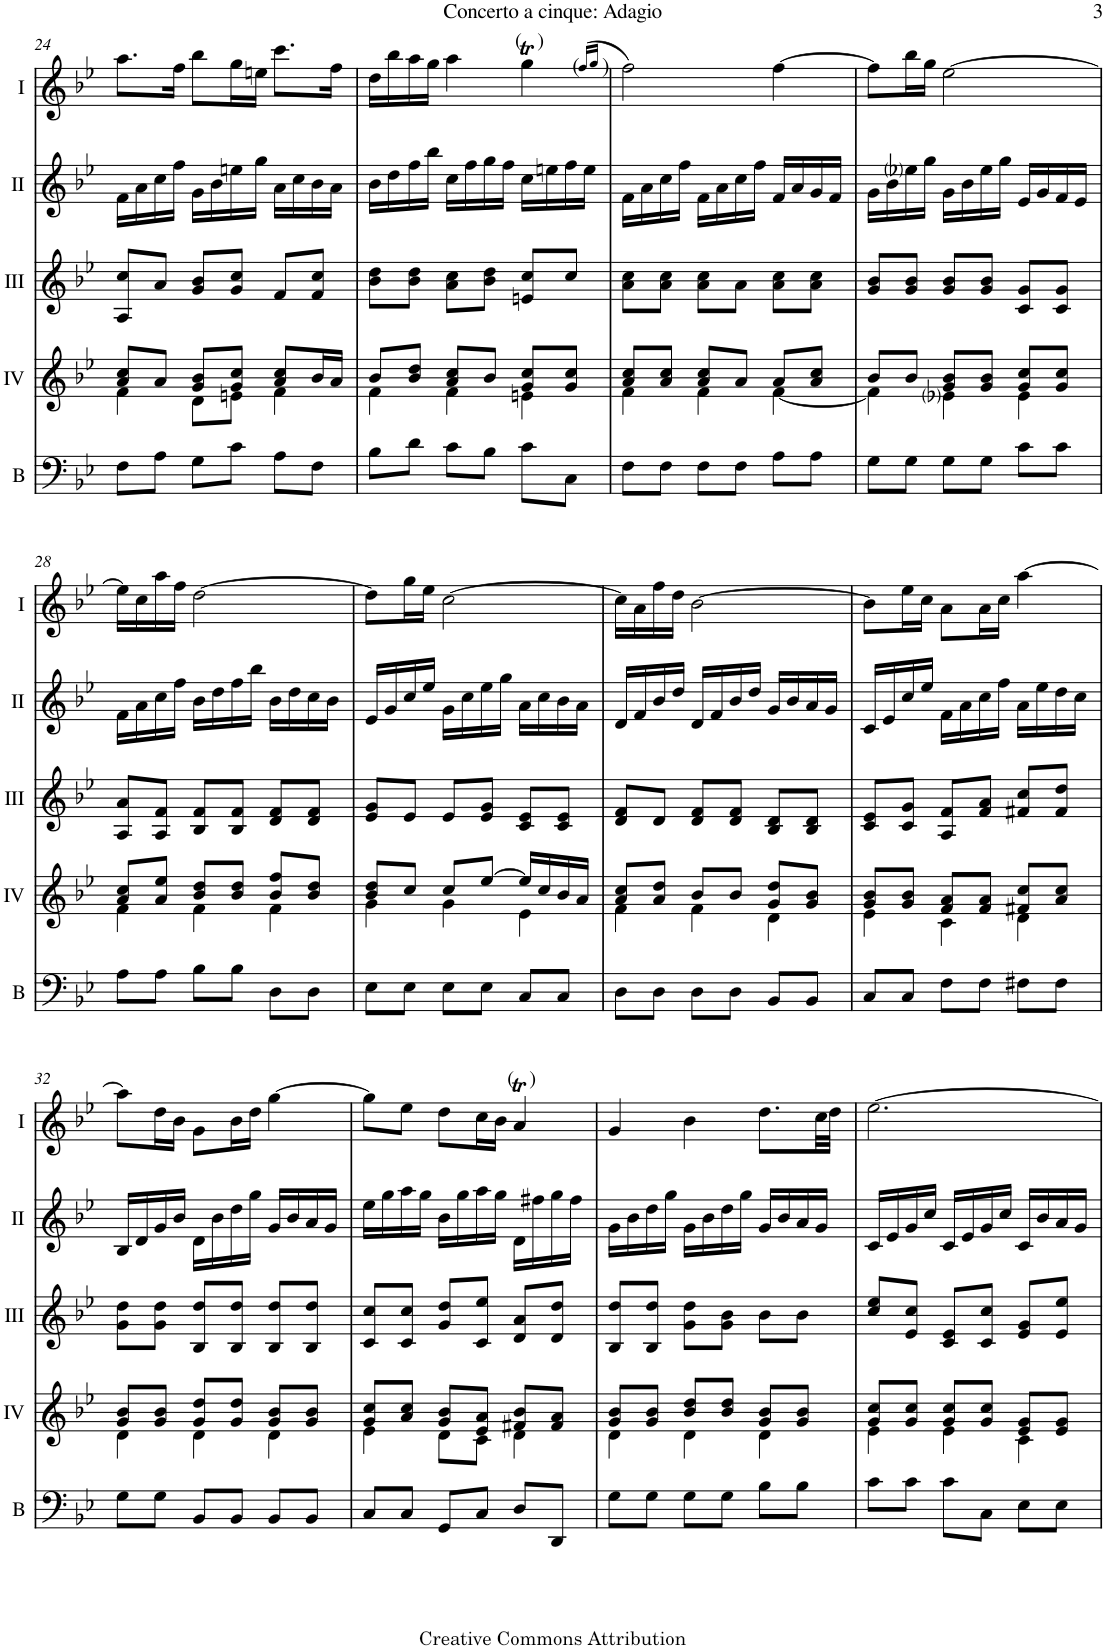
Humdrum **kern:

**kern	**kern	**kern	**kern	**kern
*part5	*part4	*part3	*part2	*part1
*staff5	*staff4	*staff3	*staff2	*staff1
*I"Bass	*I"Acc. 4	*I"Acc. 3	*I"Acc. 2	*I"Acc. 1
*I'B	*	*	*	*
!!LO:PB:g=z
*clefF4	*clefG2	*clefG2	*clefG2	*clefG2
*Trd7c12	*	*	*	*
*k[b-e-]	*k[b-e-]	*k[b-e-]	*k[b-e-]	*k[b-e-]
*M3/4	*M3/4	*M3/4	*M3/4	*M3/4
=24	=24	=24	=24	=24
*	*^	*	*	*
8F\L	8a/ 8cc/L	4f\	8A/ 8cc/L	16f\LL	8.aa\L
.	.	.	.	16a\	.
8A\J	8a/J	.	8a/J	16cc\	.
.	.	.	.	16ff\JJ	16ff\Jk
8G\L	8g/ 8b-/L	8d\L	8g/ 8b-/L	16g\LL	8bb-\L
.	.	.	.	16b-\	.
8c\J	8g/ 8cc/J	8en\J	8g/ 8cc/J	16een\	16gg\L
.	.	.	.	16gg\JJ	16een\JJ
8A\L	8a/ 8cc/L	4f\	8f/L	16a\LL	8.ccc\L
.	.	.	.	16cc\	.
8F\J	16b-/L	.	8f/ 8cc/J	16b-\	.
.	16a/JJ	.	.	16a\JJ	16ff\Jk
=25	=25	=25	=25	=25	=25
8B-\L	8b-/L	4f\	8b-\ 8dd\L	16b-\LL	16dd\LL
.	.	.	.	16dd\	16bb-\
8d\J	8b-/ 8dd/J	.	8b-\ 8dd\J	16ff\	16aa\
.	.	.	.	16bb-\JJ	16gg\JJ
8c\L	8a/ 8cc/L	4f\	8a\ 8cc\L	16cc\LL	4aa\
.	.	.	.	16ff\	.
8B-\J	8b-/J	.	8b-\ 8dd\J	16gg\	.
.	.	.	.	16ff\JJ	.
!	!	!	!	!	!LO:TX:a:t=(   )
!	!	!	!	!	!LO:TX:a:t=(    )
8c\L	8g/ 8cc/L	4en\	8en/ 8cc/L	16cc\LL	4ggT\
.	.	.	.	16een\	.
8C\J	8g/ 8cc/J	.	8cc/J	16ff\	.
.	.	.	.	16ee\JJ	.
.	.	.	.	.	(16qff/LL
.	.	.	.	.	16qgg/JJ
=26	=26	=26	=26	=26	=26
8F\L	8a/ 8cc/L	4f\	8a\ 8cc\L	16f\LL	2ff\)
.	.	.	.	16a\	.
8F\J	8a/ 8cc/J	.	8a\ 8cc\J	16cc\	.
.	.	.	.	16ff\JJ	.
8F\L	8a/ 8cc/L	4f\	8a\ 8cc\L	16f\LL	.
.	.	.	.	16a\	.
8F\J	8a/J	.	8a\J	16cc\	.
.	.	.	.	16ff\JJ	.
8A\L	8a/L	[4f\	8a\ 8cc\L	16f/LL	[4ff\
.	.	.	.	16a/	.
8A\J	8a/ 8cc/J	.	8a\ 8cc\J	16g/	.
.	.	.	.	16f/JJ	.
=27	=27	=27	=27	=27	=27
8G\L	8b-/L	4f\]	8g/ 8b-/L	16g\LL	8ff\L]
.	.	.	.	16b-\	.
8G\J	8b-/J	.	8g/ 8b-/J	16ee-i\	16bb-\L
.	.	.	.	16gg\JJ	16gg\JJ
8G\L	8g/ 8b-/L	4e-i\	8g/ 8b-/L	16g\LL	[2ee-\
.	.	.	.	16b-\	.
8G\J	8g/ 8b-/J	.	8g/ 8b-/J	16ee-\	.
.	.	.	.	16gg\JJ	.
8c\L	8g/ 8cc/L	4e-\	8c/ 8g/L	16e-/LL	.
.	.	.	.	16g/	.
8c\J	8g/ 8cc/J	.	8c/ 8g/J	16f/	.
.	.	.	.	16e-/JJ	.
!!LO:LB:g=z
=28	=28	=28	=28	=28	=28
8A\L	8a/ 8cc/L	4f\	8A/ 8a/L	16f\LL	16ee-\LL]
.	.	.	.	16a\	16cc\
8A\J	8a/ 8ee-/J	.	8A/ 8f/J	16cc\	16aa\
.	.	.	.	16ff\JJ	16ff\JJ
8B-\L	8b-/ 8dd/L	4f\	8B-/ 8f/L	16b-\LL	[2dd\
.	.	.	.	16dd\	.
8B-\J	8b-/ 8dd/J	.	8B-/ 8f/J	16ff\	.
.	.	.	.	16bb-\JJ	.
8D\L	8b-/ 8ff/L	4f\	8d/ 8f/L	16b-\LL	.
.	.	.	.	16dd\	.
8D\J	8b-/ 8dd/J	.	8d/ 8f/J	16cc\	.
.	.	.	.	16b-\JJ	.
=29	=29	=29	=29	=29	=29
8E-\L	8b-/ 8dd/L	4g\	8e-/ 8g/L	16e-/LL	8dd\L]
.	.	.	.	16g/	.
8E-\J	8cc/J	.	8e-/J	16cc/	16gg\L
.	.	.	.	16ee-/JJ	16ee-\JJ
8E-\L	8cc/L	4g\	8e-/L	16g\LL	[2cc\
.	.	.	.	16cc\	.
8E-\J	[8ee-/J	.	8e-/ 8g/J	16ee-\	.
.	.	.	.	16gg\JJ	.
8C/L	16ee-/LL]	4e-\	8c/ 8e-/L	16a\LL	.
.	16cc/	.	.	16cc\	.
8C/J	16b-/	.	8c/ 8e-/J	16b-\	.
.	16a/JJ	.	.	16a\JJ	.
=30	=30	=30	=30	=30	=30
8D\L	8a/ 8cc/L	4f\	8d/ 8f/L	16d/LL	16cc\LL]
.	.	.	.	16f/	16a\
8D\J	8a/ 8dd/J	.	8d/J	16b-/	16ff\
.	.	.	.	16dd/JJ	16dd\JJ
8D\L	8b-/L	4f\	8d/ 8f/L	16d/LL	[2b-\
.	.	.	.	16f/	.
8D\J	8b-/J	.	8d/ 8f/J	16b-/	.
.	.	.	.	16dd/JJ	.
8BB-/L	8g/ 8dd/L	4d\	8B-/ 8d/L	16g/LL	.
.	.	.	.	16b-/	.
8BB-/J	8g/ 8b-/J	.	8B-/ 8d/J	16a/	.
.	.	.	.	16g/JJ	.
=31	=31	=31	=31	=31	=31
8C/L	8g/ 8b-/L	4e-\	8c/ 8e-/L	16c/LL	8b-\L]
.	.	.	.	16e-/	.
8C/J	8g/ 8b-/J	.	8c/ 8g/J	16cc/	16ee-\L
.	.	.	.	16ee-/JJ	16cc\JJ
8F\L	8f/ 8a/L	4c\	8A/ 8f/L	16f\LL	8a\L
.	.	.	.	16a\	.
8F\J	8f/ 8a/J	.	8f/ 8a/J	16cc\	16a\L
.	.	.	.	16ff\JJ	16cc\JJ
8F#X\L	8f#X/ 8cc/L	4d\	8f#X/ 8cc/L	16a\LL	[4aa\
.	.	.	.	16ee-\	.
8F#\J	8a/ 8cc/J	.	8f#/ 8dd/J	16dd\	.
.	.	.	.	16cc\JJ	.
!!LO:LB:g=z
=32	=32	=32	=32	=32	=32
8G\L	8g/ 8b-/L	4d\	8g\ 8dd\L	16B-/LL	8aa\L]
.	.	.	.	16d/	.
8G\J	8g/ 8b-/J	.	8g\ 8dd\J	16g/	16dd\L
.	.	.	.	16b-/JJ	16b-\JJ
8BB-/L	8g/ 8dd/L	4d\	8B-/ 8dd/L	16d\LL	8g\L
.	.	.	.	16b-\	.
8BB-/J	8g/ 8dd/J	.	8B-/ 8dd/J	16dd\	16b-\L
.	.	.	.	16gg\JJ	16dd\JJ
8BB-/L	8g/ 8b-/L	4d\	8B-/ 8dd/L	16g/LL	[4gg\
.	.	.	.	16b-/	.
8BB-/J	8g/ 8b-/J	.	8B-/ 8dd/J	16a/	.
.	.	.	.	16g/JJ	.
=33	=33	=33	=33	=33	=33
8C/L	8g/ 8cc/L	4e-\	8c/ 8cc/L	16ee-\LL	8gg\L]
.	.	.	.	16gg\	.
8C/J	8a/ 8cc/J	.	8c/ 8cc/J	16aa\	8ee-\J
.	.	.	.	16gg\JJ	.
8GG/L	8g/ 8b-/L	8d\L	8g/ 8dd/L	16b-\LL	8dd\L
.	.	.	.	16gg\	.
8C/J	8e-/ 8a/J	8c\J	8c/ 8ee-/J	16aa\	16cc\L
.	.	.	.	16gg\JJ	16b-\JJ
!	!	!	!	!	!LO:TX:a:t=(   )
8D/L	8f#X/ 8b-/L	4d\	8d/ 8a/L	16d\LL	4at/
.	.	.	.	16ff#X\	.
8DD/J	8f#/ 8a/J	.	8d/ 8dd/J	16gg\	.
.	.	.	.	16ff#\JJ	.
=34	=34	=34	=34	=34	=34
8G\L	8g/ 8b-/L	4d\	8B-/ 8dd/L	16g\LL	4g/
.	.	.	.	16b-\	.
8G\J	8g/ 8b-/J	.	8B-/ 8dd/J	16dd\	.
.	.	.	.	16gg\JJ	.
8G\L	8b-/ 8dd/L	4d\	8g\ 8dd\L	16g\LL	4b-\
.	.	.	.	16b-\	.
8G\J	8b-/ 8dd/J	.	8g\ 8b-\J	16dd\	.
.	.	.	.	16gg\JJ	.
8B-\L	8g/ 8b-/L	4d\	8b-\L	16g/LL	8.dd\L
.	.	.	.	16b-/	.
8B-\J	8g/ 8b-/J	.	8b-\J	16a/	.
.	.	.	.	16g/JJ	32cc\LL
.	.	.	.	.	32dd\JJJ
=35	=35	=35	=35	=35	=35
8c\L	8g/ 8cc/L	4e-\	8cc/ 8ee-/L	16c/LL	[2.ee-\
.	.	.	.	16e-/	.
8c\J	8g/ 8cc/J	.	8e-/ 8cc/J	16g/	.
.	.	.	.	16cc/JJ	.
8c\L	8g/ 8cc/L	4e-\	8c/ 8e-/L	16c/LL	.
.	.	.	.	16e-/	.
8C\J	8g/ 8cc/J	.	8c/ 8cc/J	16g/	.
.	.	.	.	16cc/JJ	.
8E-\L	8e-/ 8g/L	4c\	8e-/ 8g/L	16c/LL	.
.	.	.	.	16b-/	.
8E-\J	8e-/ 8g/J	.	8e-/ 8ee-/J	16a/	.
.	.	.	.	16g/JJ	.
*	*v	*v	*	*	*
=	=	=	=	=
*-	*-	*-	*-	*-
